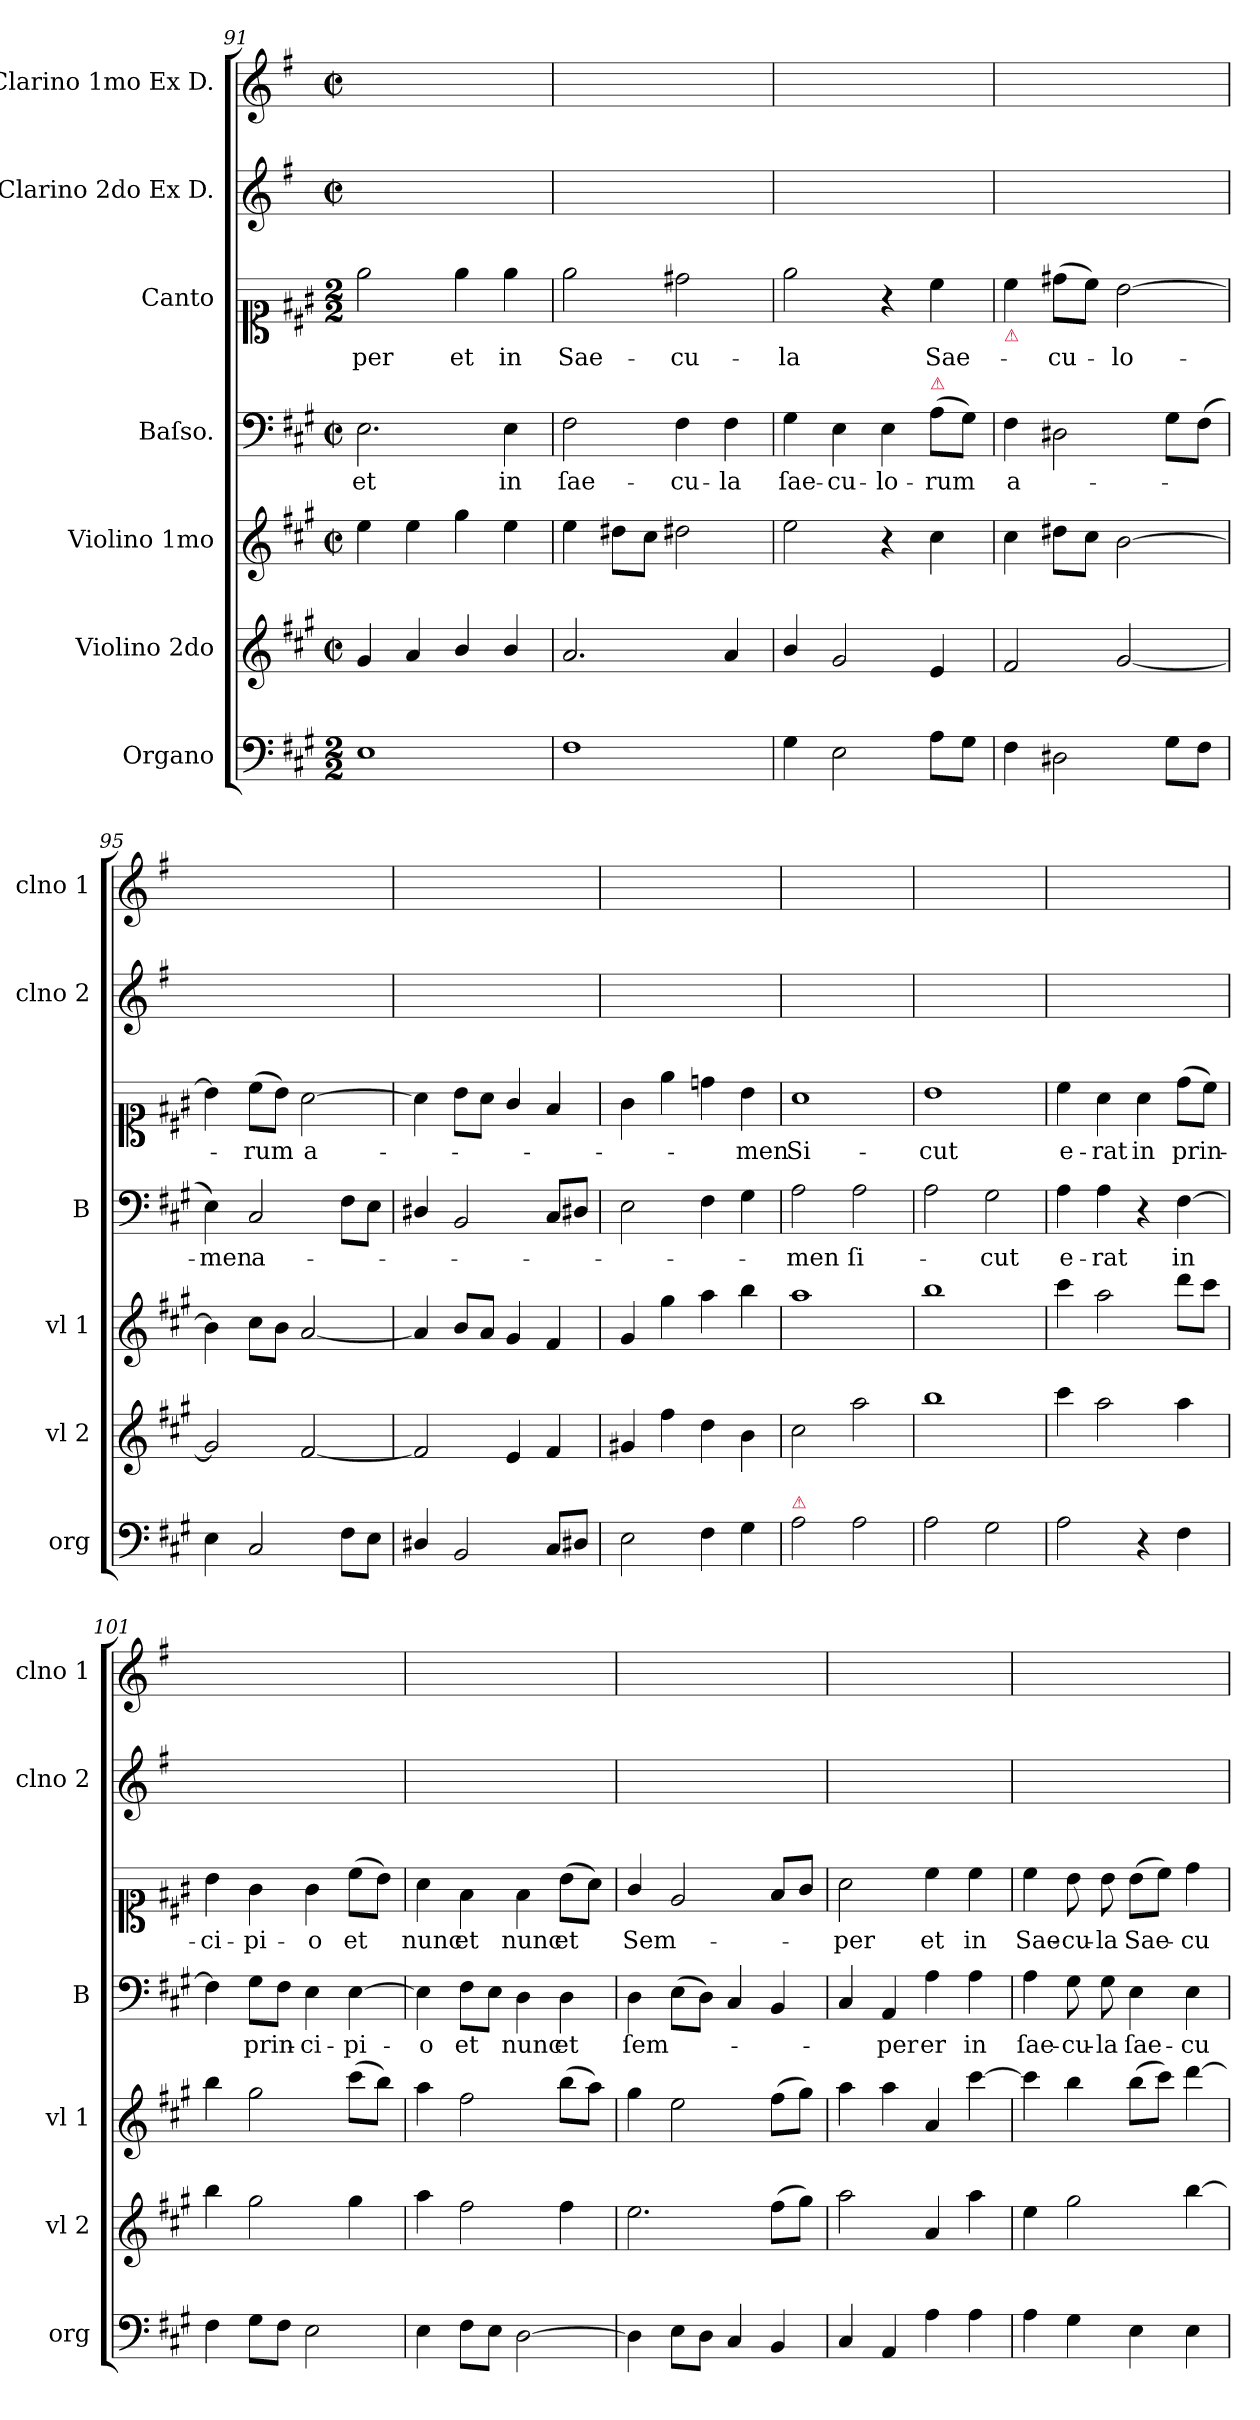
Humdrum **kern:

**kern	**kern	**kern	**kern	**text	**kern	**text	**kern	**kern
*part7	*part6	*part5	*part4	*part4	*part3	*part3	*part2	*part1
*staff7	*staff6	*staff5	*staff4	*staff4	*staff3	*staff3	*staff2	*staff1
*I"Organo	*I"Violino 2do	*I"Violino 1mo	*I"Baſso.	*	*I"Canto	*	*I"Clarino 2do Ex D.	*I"Clarino 1mo Ex D.
*I'org	*I'vl 2	*I'vl 1	*I'B	*	*	*	*I'clno 2	*I'clno 1
*clefF4	*clefG2	*clefG2	*clefF4	*	*clefC1	*	*clefG2	*clefG2
*	*	*	*	*	*	*	*ITrd-1c-2	*ITrd-1c-2
*k[f#c#g#]	*k[f#c#g#]	*k[f#c#g#]	*k[f#c#g#]	*	*k[f#c#g#]	*	*k[f#c#g#]	*k[f#c#g#]
*M2/2	*M2/2	*M2/2	*M2/2	*	*M2/2	*	*M2/2	*M2/2
*	*met(c|)	*met(c|)	*met(c|)	*	*	*	*met(c|)	*met(c|)
=91	=91	=91	=91	=91	=91	=91	=91	=91
1E	4g#/	4ee\	2.E\	et	2ee\	-per	1ryy	1ryy
.	4a/	4ee\	.	.	.	.	.	.
.	4b/	4gg#\	.	.	4ee\	et	.	.
.	4b/	4ee\	4E\	in	4ee\	in	.	.
=92	=92	=92	=92	=92	=92	=92	=92	=92
1F#	2.a/	4ee\	2F#\	ſae-	2ee\	Sae-	1ryy	1ryy
.	.	8dd#X\L	.	.	.	.	.	.
.	.	8cc#\J	.	.	.	.	.	.
.	.	2dd#X\	4F#\	-cu-	2dd#X\	-cu-	.	.
.	4a/	.	4F#\	-la	.	.	.	.
=93	=93	=93	=93	=93	=93	=93	=93	=93
4G#\	4b/	2ee\	4G#\	ſae-	2ee\	-la	1ryy	1ryy
2E\	2g#/	.	4E\	-cu-	.	.	.	.
.	.	4r	4E\	-lo-	4r	.	.	.
!	!	!	!LO:TX:a:color=crimson:t=⚠	!	!	!	!	!
8A\L	4e/	4cc#\	(8A\L	-rum	4cc#\	Sae-	.	.
8G#\J	.	.	8G#\J)	.	.	.	.	.
=94	=94	=94	=94	=94	=94	=94	=94	=94
!	!	!	!	!	!LO:TX:b:color=crimson:t=⚠	!	!	!
4F#\	2f#/	4cc#\	4F#\	a-	4cc#\	.	1ryy	1ryy
2D#X\	.	8dd#X\L	2D#X\	.	(8dd#X\L	-cu-	.	.
.	.	8cc#\J	.	.	8cc#\J)	.	.	.
.	[2g#/	[2b\	.	.	[2b\	-lo-	.	.
8G#\L	.	.	8G#\L	.	.	.	.	.
8F#\J	.	.	(8F#\J	.	.	.	.	.
=95	=95	=95	=95	=95	=95	=95	=95	=95
4E\	2g#/]	4b\]	4E\)	-men	4b\]	.	1ryy	1ryy
2C#/	.	8cc#\L	2C#/	a-	(8cc#\L	-rum	.	.
.	.	8b\J	.	.	8b\J)	.	.	.
.	[2f#/	[2a/	.	.	[2a\	a-	.	.
8F#\L	.	.	8F#\L	.	.	.	.	.
8E\J	.	.	8E\J	.	.	.	.	.
=96	=96	=96	=96	=96	=96	=96	=96	=96
4D#X/	2f#/]	4a/]	4D#X/	.	4a\]	.	1ryy	1ryy
2BB/	.	8b/L	2BB/	.	8b\L	.	.	.
.	.	8a/J	.	.	8a\J	.	.	.
.	4e/	4g#/	.	.	4g#/	.	.	.
8C#/L	4f#/	4f#/	8C#/L	.	4f#/	.	.	.
8D#X/J	.	.	8D#X/J	.	.	.	.	.
=97	=97	=97	=97	=97	=97	=97	=97	=97
2E\	4g#X/	4g#/	2E\	.	4g#\	.	1ryy	1ryy
.	4ff#\	4gg#\	.	.	4ee\	.	.	.
4F#\	4dd\	4aa\	4F#\	.	4ddn\	.	.	.
4G#\	4b\	4bb\	4G#\	.	4b\	-men	.	.
=98	=98	=98	=98	=98	=98	=98	=98	=98
!LO:TX:a:color=crimson:t=⚠	!	!	!	!	!	!	!	!
2A\	2cc#\	1aa	2A\	-men	1a	Si-	1ryy	1ryy
2A\	2aa\	.	2A\	ſi-	.	.	.	.
=99	=99	=99	=99	=99	=99	=99	=99	=99
2A\	1bb	1bb	2A\	.	1b	-cut	1ryy	1ryy
2G#\	.	.	2G#\	-cut	.	.	.	.
=100	=100	=100	=100	=100	=100	=100	=100	=100
2A\	4ccc#\	4ccc#\	4A\	e-	4cc#\	e-	1ryy	1ryy
.	2aa\	2aa\	4A\	-rat	4a\	-rat	.	.
4r	.	.	4r	.	4a\	in	.	.
4F#\	4aa\	8ddd\L	[4F#\	in	(8dd\L	prin-	.	.
.	.	8ccc#\J	.	.	8cc#\J)	.	.	.
=101	=101	=101	=101	=101	=101	=101	=101	=101
4F#\	4bb\	4bb\	4F#\]	.	4b\	-ci-	1ryy	1ryy
8G#\L	2gg#\	2gg#\	8G#\L	prin-	4g#\	-pi-	.	.
8F#\J	.	.	8F#\J	.	.	.	.	.
2E\	.	.	4E\	-ci-	4g#\	-o	.	.
.	4gg#\	(8ccc#\L	[4E\	-pi-	(8cc#\L	et	.	.
.	.	8bb\J)	.	.	8b\J)	.	.	.
=102	=102	=102	=102	=102	=102	=102	=102	=102
4E\	4aa\	4aa\	4E\]	-o	4a\	nunc	1ryy	1ryy
8F#\L	2ff#\	2ff#\	8F#\L	et	4f#\	et	.	.
8E\J	.	.	8E\J	.	.	.	.	.
[2D\	.	.	4D\	nunc	4f#\	nunc	.	.
.	4ff#\	(8bb\L	4D\	et	(8b\L	et	.	.
.	.	8aa\J)	.	.	8a\J)	.	.	.
=103	=103	=103	=103	=103	=103	=103	=103	=103
4D\]	2.ee\	4gg#\	4D\	ſem-	4g#/	Sem-	1ryy	1ryy
8E\L	.	2ee\	(8E\L	.	2e/	.	.	.
8D\J	.	.	8D\J)	.	.	.	.	.
4C#/	.	.	4C#/	.	.	.	.	.
4BB/	(8ff#\L	(8ff#\L	4BB/	.	8f#/L	.	.	.
.	8gg#\J)	8gg#\J)	.	.	8g#/J	.	.	.
=104	=104	=104	=104	=104	=104	=104	=104	=104
4C#/	2aa\	4aa\	4C#/	.	2a\	-per	1ryy	1ryy
4AA/	.	4aa\	4AA/	-per	.	.	.	.
4A\	4a/	4a/	4A\	er	4cc#\	et	.	.
4A\	4aa\	[4ccc#\	4A\	in	4cc#\	in	.	.
=105	=105	=105	=105	=105	=105	=105	=105	=105
4A\	4ee\	4ccc#\]	4A\	ſae-	4cc#\	Sae-	1ryy	1ryy
4G#\	2gg#\	4bb\	8G#\	-cu-	8b\	-cu-	.	.
.	.	.	8G#\	-la	8b\	-la	.	.
4E\	.	(8bb\L	4E\	ſae-	(8b\L	Sae-	.	.
.	.	8ccc#\J)	.	.	8cc#\J)	.	.	.
4E\	[4bb\	[4ddd\	4E\	-cu-	4dd\	-cu-	.	.
=	=	=	=	=	=	=	=	=
*-	*-	*-	*-	*-	*-	*-	*-	*-
